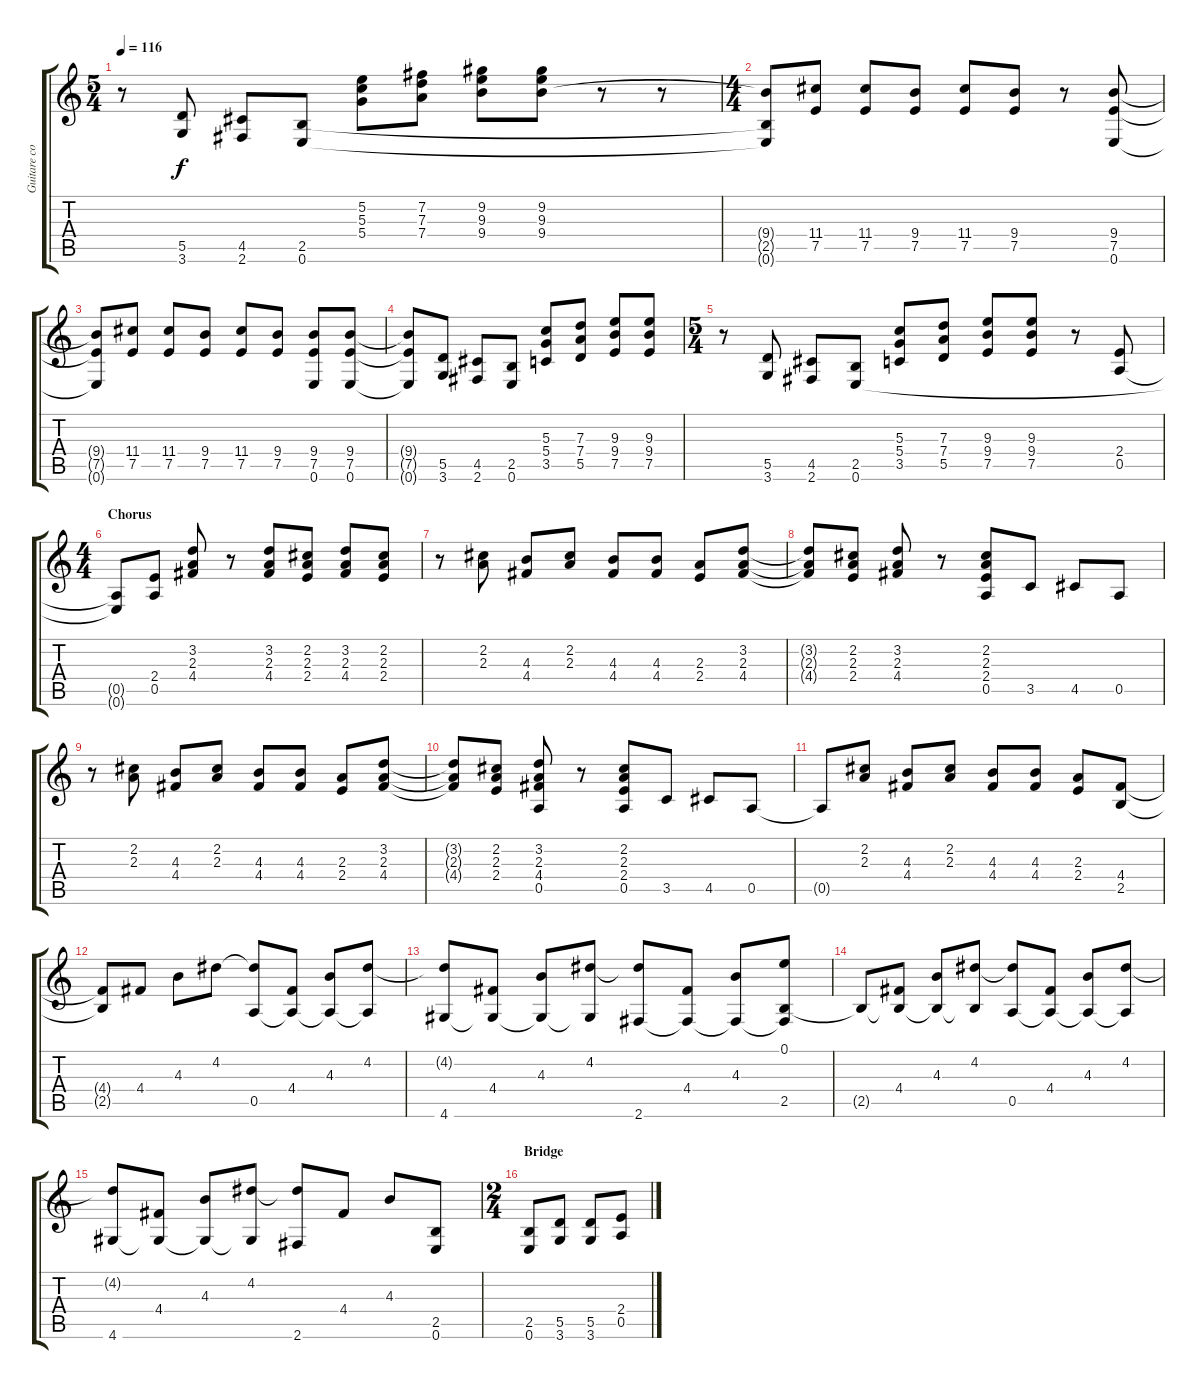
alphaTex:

\track ("Guitare complet" "Guitare co") {instrument distortionguitar}
\staff {score tabs}
\tuning (E4 B3 G3 D3 A2 E2) {hide}
\ts (5 4)
\tempo 116
\clef g2
\ks c
r.8{dy f} (5.5 3.6).8 (4.5 2.6).8 (2.5 0.6).8 (5.2 5.3 5.4).8 (7.2 7.3 7.4).8 (9.2 9.3 9.4).8 (9.2 9.3 9.4).8 r.8 r.8 |
\ts (4 4)
(9.4{t} 2.5{t} 0.6{t}).8 (11.4 7.5).8 (11.4 7.5).8 (9.4 7.5).8 (11.4 7.5).8 (9.4 7.5).8 r.8 (9.4 7.5 0.6).8 |
(9.4{t} 7.5{t} 0.6{t}).8 (11.4 7.5).8 (11.4 7.5).8 (9.4 7.5).8 (11.4 7.5).8 (9.4 7.5).8 (9.4 7.5 0.6).8 (9.4 7.5 0.6).8 |
(9.4{t} 7.5{t} 0.6{t}).8 (5.5 3.6).8 (4.5 2.6).8 (2.5 0.6).8 (5.3 5.4 3.5).8 (7.3 7.4 5.5).8 (9.3 9.4 7.5).8 (9.3 9.4 7.5).8 |
\ts (5 4)
r.8 (5.5 3.6).8 (4.5 2.6).8 (2.5 0.6).8 (5.3 5.4 3.5).8 (7.3 7.4 5.5).8 (9.3 9.4 7.5).8 (9.3 9.4 7.5).8 r.8 (2.4 0.5).8 |
\ts (4 4)
\section ("" "Chorus")
(0.5{t} 0.6{t}).8 (2.4 0.5).8 (3.2 2.3 4.4).8 r.8 (3.2 2.3 4.4).8 (2.2 2.3 2.4).8 (3.2 2.3 4.4).8 (2.2 2.3 2.4).8 |
r.8 (2.2 2.3).8 (4.3 4.4).8 (2.2 2.3).8 (4.3 4.4).8 (4.3 4.4).8 (2.3 2.4).8 (3.2 2.3 4.4).8 |
(3.2{t} 2.3{t} 4.4{t}).8 (2.2 2.3 2.4).8 (3.2 2.3 4.4).8 r.8 (2.2 2.3 2.4 0.5).8 3.5.8 4.5.8 0.5.8 |
r.8 (2.2 2.3).8 (4.3 4.4).8 (2.2 2.3).8 (4.3 4.4).8 (4.3 4.4).8 (2.3 2.4).8 (3.2 2.3 4.4).8 |
(3.2{t} 2.3{t} 4.4{t}).8 (2.2 2.3 2.4).8 (3.2 2.3 4.4 0.5).8 r.8 (2.2 2.3 2.4 0.5).8 3.5.8 4.5.8 0.5.8 |
0.5{t}.8 (2.2 2.3).8 (4.3 4.4).8 (2.2 2.3).8 (4.3 4.4).8 (4.3 4.4).8 (2.3 2.4).8 (4.4 2.5).8 |
(4.4{t} 2.5{t}).8 4.4.8 4.3.8 4.2.8 (4.2{t} 0.5).8 (4.4 0.5{t}).8 (4.3 0.5{t}).8 (4.2 0.5{t}).8 |
(4.2{t} 4.6).8 (4.4 4.6{t}).8 (4.3 4.6{t}).8 (4.2 4.6{t}).8 (4.2{t} 2.6).8 (4.4 2.6{t}).8 (4.3 2.6{t}).8 (0.1 2.5 2.6{t}).8 |
2.5{t}.8 (4.4 2.5{t}).8 (4.3 2.5{t}).8 (4.2 2.5{t}).8 (4.2{t} 0.5).8 (4.4 0.5{t}).8 (4.3 0.5{t}).8 (4.2 0.5{t}).8 |
(4.2{t} 4.6).8 (4.4 4.6{t}).8 (4.3 4.6{t}).8 (4.2 4.6{t}).8 (4.2{t} 2.6).8 4.4.8 4.3.8 (2.5 0.6).8 |
\ts (2 4)
\section ("" "Bridge")
(2.5 0.6).8 (5.5 3.6).8 (5.5 3.6).8 (2.4 0.5).8
